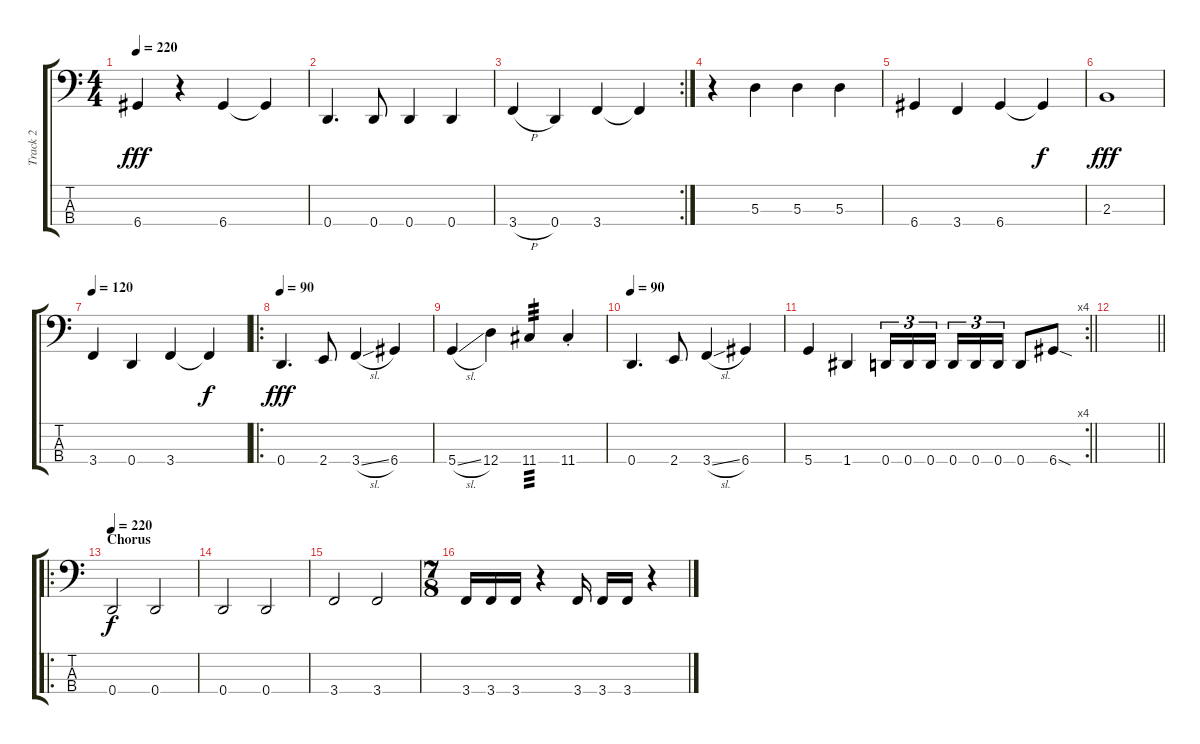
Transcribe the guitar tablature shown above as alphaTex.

\track ("Track 2" "Track 2") {instrument electricbassfinger}
\staff {score tabs}
\tuning (G2 D2 A1 D1) {hide}
\ts (4 4)
\tempo 220
\clef f4
\ks c
6.4.4{dy fff} r.4 6.4.4 6.4{t}.4 |
0.4.4{d} 0.4.8 0.4.4 0.4.4 |
\rc 2
3.4{h}.4 0.4.4 3.4.4 3.4{t}.4 |
r.4 5.3.4 5.3.4 5.3.4 |
6.4.4 3.4.4 6.4.4 6.4{t}.4{dy f} |
2.3.1{dy fff} |
\tempo 120
3.4.4 0.4.4 3.4.4 3.4{t}.4{dy f} |
\ro
\tempo 90
0.4.4{d dy fff} 2.4.8 3.4{sl}.4 6.4.4 |
5.4{sl}.4 12.4.4 11.4.4{tp 3} 11.4{st}.4 |
\tempo 90
0.4.4{d} 2.4.8 3.4{sl}.4 6.4.4 |
\rc 4
\barLineRight lightlight
5.4.4 1.4.4 0.4.16{tu (3 2)} 0.4.16{tu (3 2)} 0.4.16{tu (3 2) beam splitsecondary} 0.4.16{tu (3 2)} 0.4.16{tu (3 2)} 0.4.16{tu (3 2)} 0.4.8 6.4{sod}.8 |
\barLineRight lightlight
|
\ro
\section ("" "Chorus")
\tempo 220
0.4.2{dy f} 0.4.2 |
0.4.2 0.4.2 |
3.4.2 3.4.2 |
\ts (7 8)
3.4.16 3.4.16 3.4.16 r.4 3.4.16 3.4.16 3.4.16 r.4
